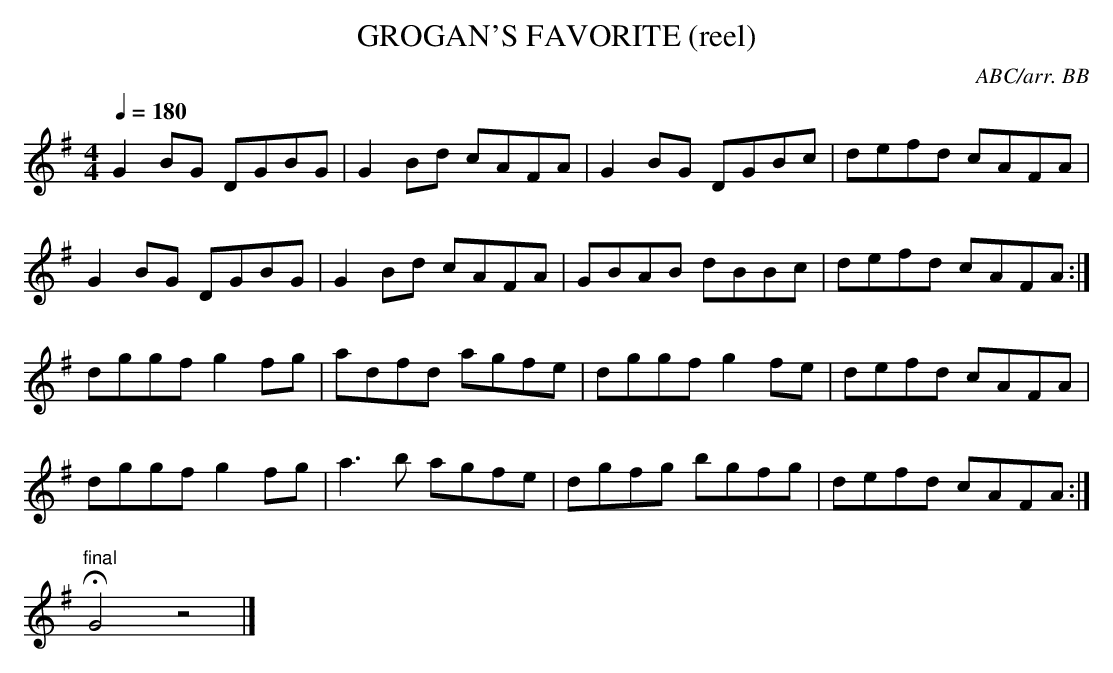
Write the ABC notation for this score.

X:1
T:GROGAN'S FAVORITE (reel)
C:ABC/arr. BB
Q:1/4=180
L:1/8
M:4/4
K:G
G2BG DGBG|G2Bd cAFA|G2BG DGBc|defd cAFA|
G2BG DGBG|G2Bd cAFA|GBAB dBBc|defd cAFA :|
dggf g2fg|adfd agfe|dggf g2fe|defd cAFA|
dggf g2fg|a3b agfe|dgfg bgfg|defd cAFA :|
"final"HG4z4|]
